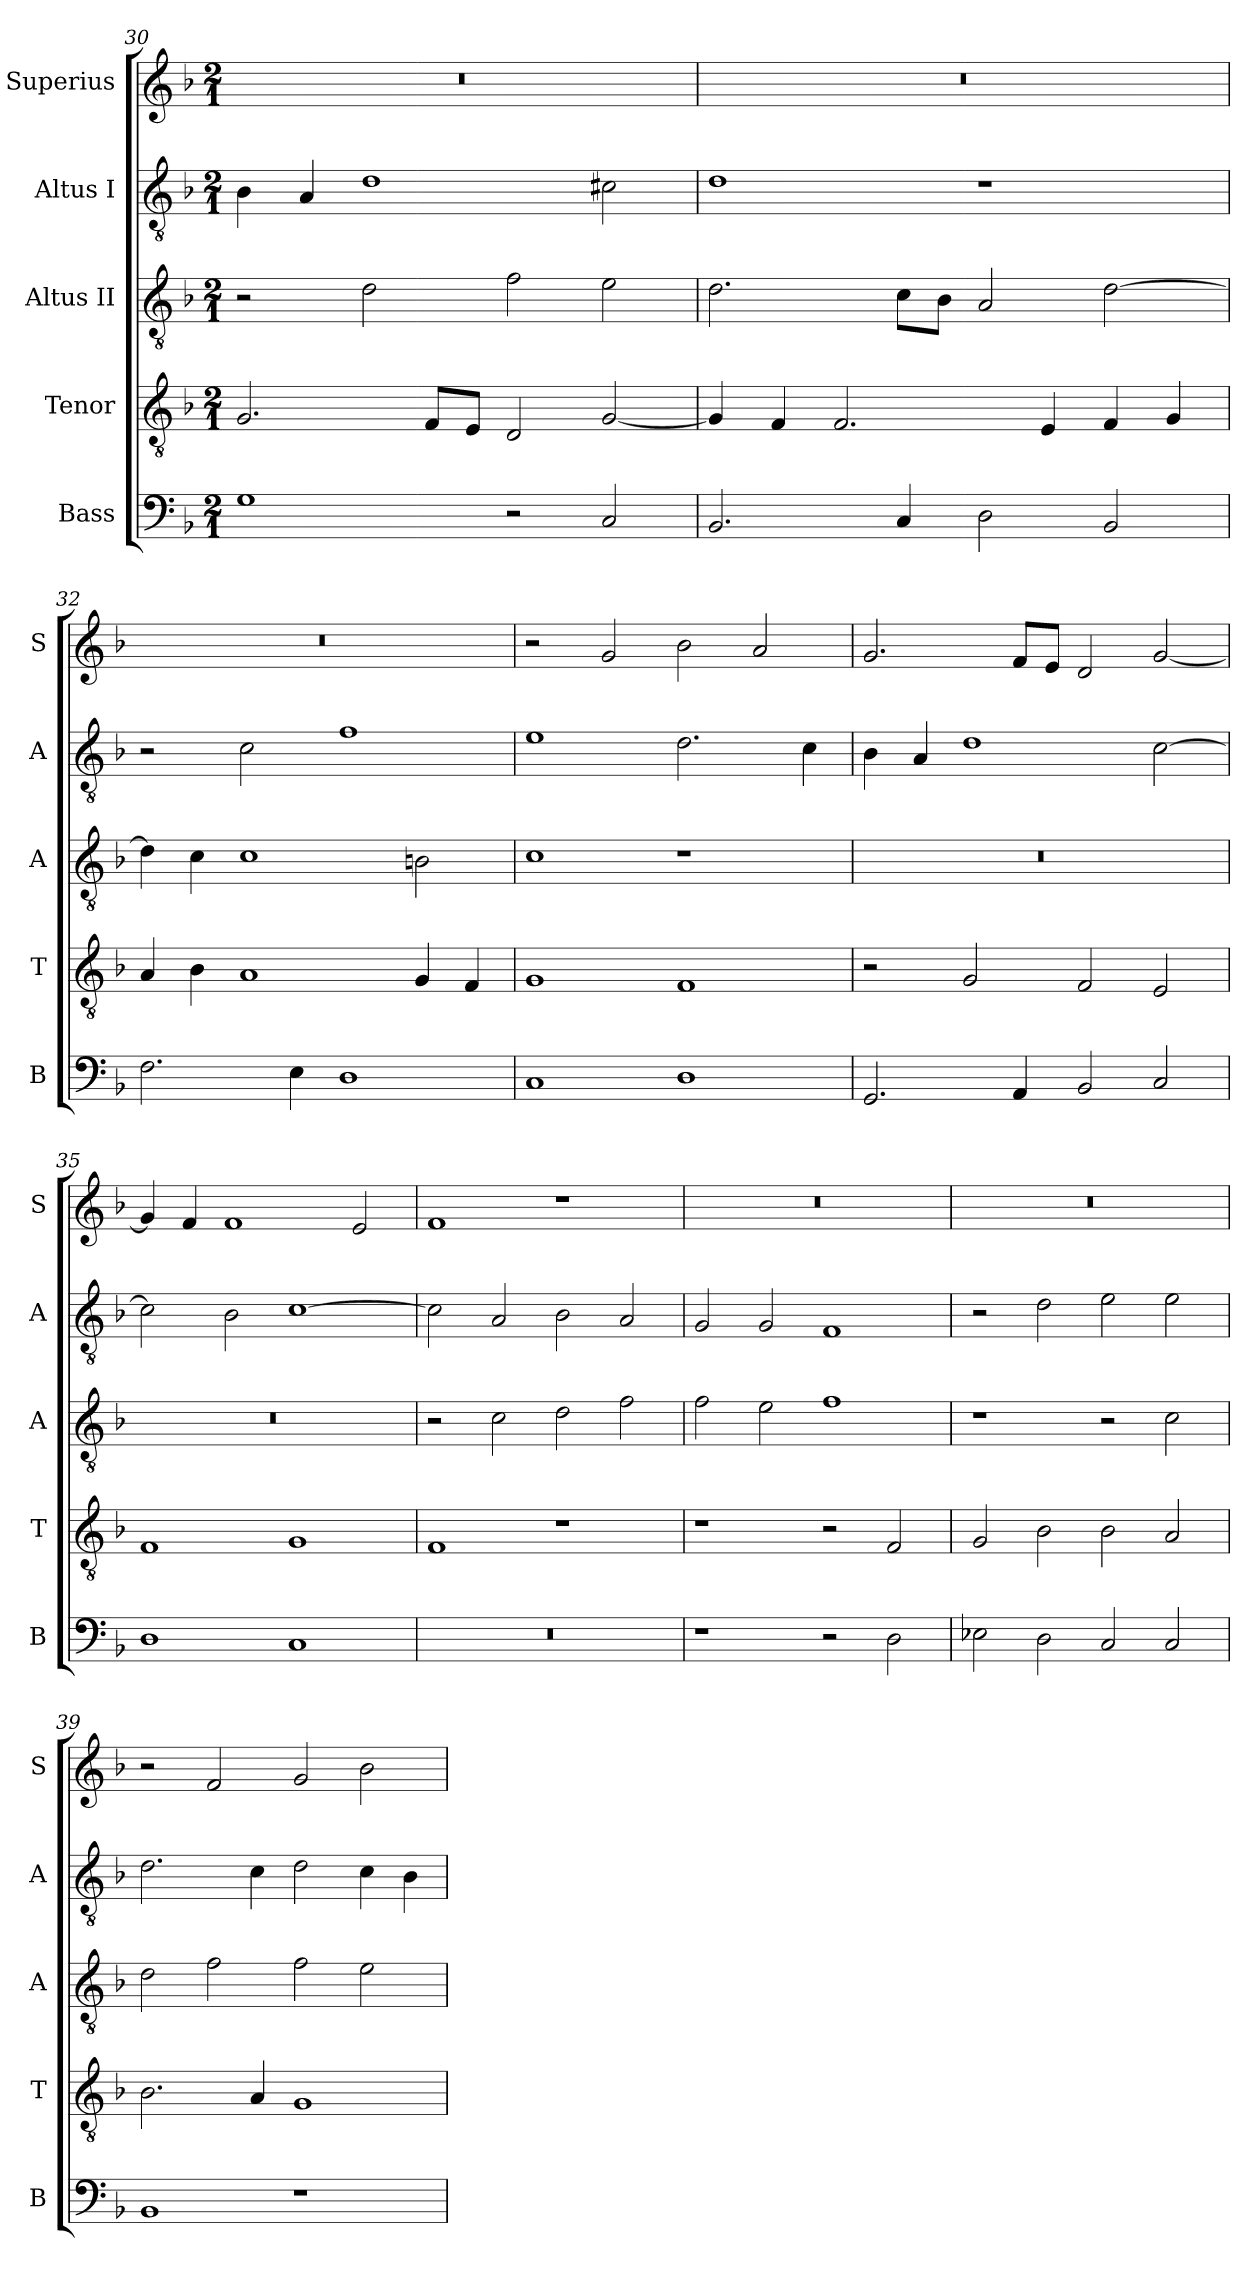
**kern	**kern	**kern	**kern	**kern
*part5	*part4	*part3	*part2	*part1
*staff5	*staff4	*staff3	*staff2	*staff1
*I"Bass	*I"Tenor	*I"Altus II	*I"Altus I	*I"Superius
*I'B	*I'T	*I'A	*I'A	*I'S
*clefF4	*clefGv2	*clefGv2	*clefGv2	*clefG2
*k[b-]	*k[b-]	*k[b-]	*k[b-]	*k[b-]
*F:	*F:	*F:	*F:	*F:
*M2/1	*M2/1	*M2/1	*M2/1	*M2/1
=30	=30	=30	=30	=30
1G	2.G	2r	4B-	0r
.	.	.	4A	.
.	.	2d	1d	.
.	8FL	.	.	.
.	8EJ	.	.	.
2r	2D	2f	.	.
2C	[2G	2e	2c#X	.
=31	=31	=31	=31	=31
2.BB-	4G]	2.d	1d	0r
.	4F	.	.	.
.	2.F	.	.	.
4C	.	8cL	.	.
.	.	8B-J	.	.
2D	.	2A	1r	.
.	4E	.	.	.
2BB-	4F	[2d	.	.
.	4G	.	.	.
=32	=32	=32	=32	=32
2.F	4A	4d]	2r	0r
.	4B-	4c	.	.
.	1A	1c	2c	.
4E	.	.	.	.
1D	.	.	1f	.
.	4G	2Bn	.	.
.	4F	.	.	.
=33	=33	=33	=33	=33
1C	1G	1c	1e	2r
.	.	.	.	2g
1D	1F	1r	2.d	2b-
.	.	.	.	2a
.	.	.	4c	.
=34	=34	=34	=34	=34
2.GG	2r	0r	4B-	2.g
.	.	.	4A	.
.	2G	.	1d	.
4AA	.	.	.	8fL
.	.	.	.	8eJ
2BB-	2F	.	.	2d
2C	2E	.	[2c	[2g
=35	=35	=35	=35	=35
1D	1F	0r	2c]	4g]
.	.	.	.	4f
.	.	.	2B-	1f
1C	1G	.	[1c	.
.	.	.	.	2e
=36	=36	=36	=36	=36
0r	1F	2r	2c]	1f
.	.	2c	2A	.
.	1r	2d	2B-	1r
.	.	2f	2A	.
=37	=37	=37	=37	=37
1r	1r	2f	2G	0r
.	.	2e	2G	.
2r	2r	1f	1F	.
2D	2F	.	.	.
=38	=38	=38	=38	=38
2E-X	2G	1r	2r	0r
2D	2B-	.	2d	.
2C	2B-	2r	2e	.
2C	2A	2c	2e	.
=39	=39	=39	=39	=39
1BB-	2.B-	2d	2.d	2r
.	.	2f	.	2f
.	4A	.	4c	.
1r	1G	2f	2d	2g
.	.	2e	4c	2b-
.	.	.	4B-	.
=	=	=	=	=
*-	*-	*-	*-	*-
